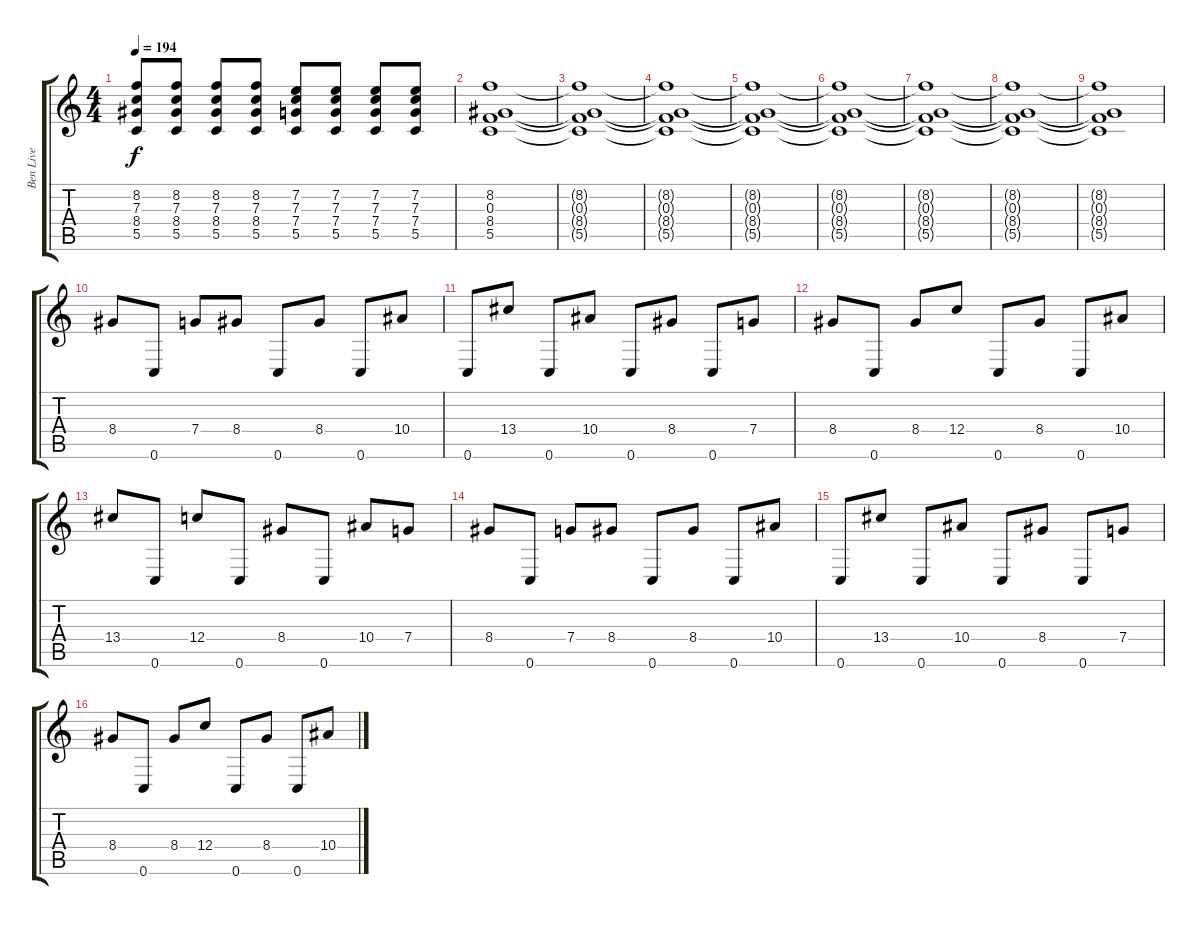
\track ("Ben Live" "Ben Live") {mute instrument distortionguitar}
\staff {score tabs}
\tuning (D4 A3 F3 C3 G2 C2) {hide}
\ts (4 4)
\tempo 194
\clef g2
\ks c
(8.2 7.3 8.4 5.5).8{dy f} (8.2 7.3 8.4 5.5).8 (8.2 7.3 8.4 5.5).8 (8.2 7.3 8.4 5.5).8 (7.2 7.3 7.4 5.5).8 (7.2 7.3 7.4 5.5).8 (7.2 7.3 7.4 5.5).8 (7.2 7.3 7.4 5.5).8 |
(8.2 0.3 8.4 5.5).1 |
(8.2{t} 0.3{t} 8.4{t} 5.5{t}).1 |
(8.2{t} 0.3{t} 8.4{t} 5.5{t}).1 |
(8.2{t} 0.3{t} 8.4{t} 5.5{t}).1 |
(8.2{t} 0.3{t} 8.4{t} 5.5{t}).1 |
(8.2{t} 0.3{t} 8.4{t} 5.5{t}).1 |
(8.2{t} 0.3{t} 8.4{t} 5.5{t}).1 |
(8.2{t} 0.3{t} 8.4{t} 5.5{t}).1 |
8.4.8 0.6.8 7.4.8 8.4.8 0.6.8 8.4.8 0.6.8 10.4.8 |
0.6.8 13.4.8 0.6.8 10.4.8 0.6.8 8.4.8 0.6.8 7.4.8 |
8.4.8 0.6.8 8.4.8 12.4.8 0.6.8 8.4.8 0.6.8 10.4.8 |
13.4.8 0.6.8 12.4.8 0.6.8 8.4.8 0.6.8 10.4.8 7.4.8 |
8.4.8 0.6.8 7.4.8 8.4.8 0.6.8 8.4.8 0.6.8 10.4.8 |
0.6.8 13.4.8 0.6.8 10.4.8 0.6.8 8.4.8 0.6.8 7.4.8 |
8.4.8 0.6.8 8.4.8 12.4.8 0.6.8 8.4.8 0.6.8 10.4.8
